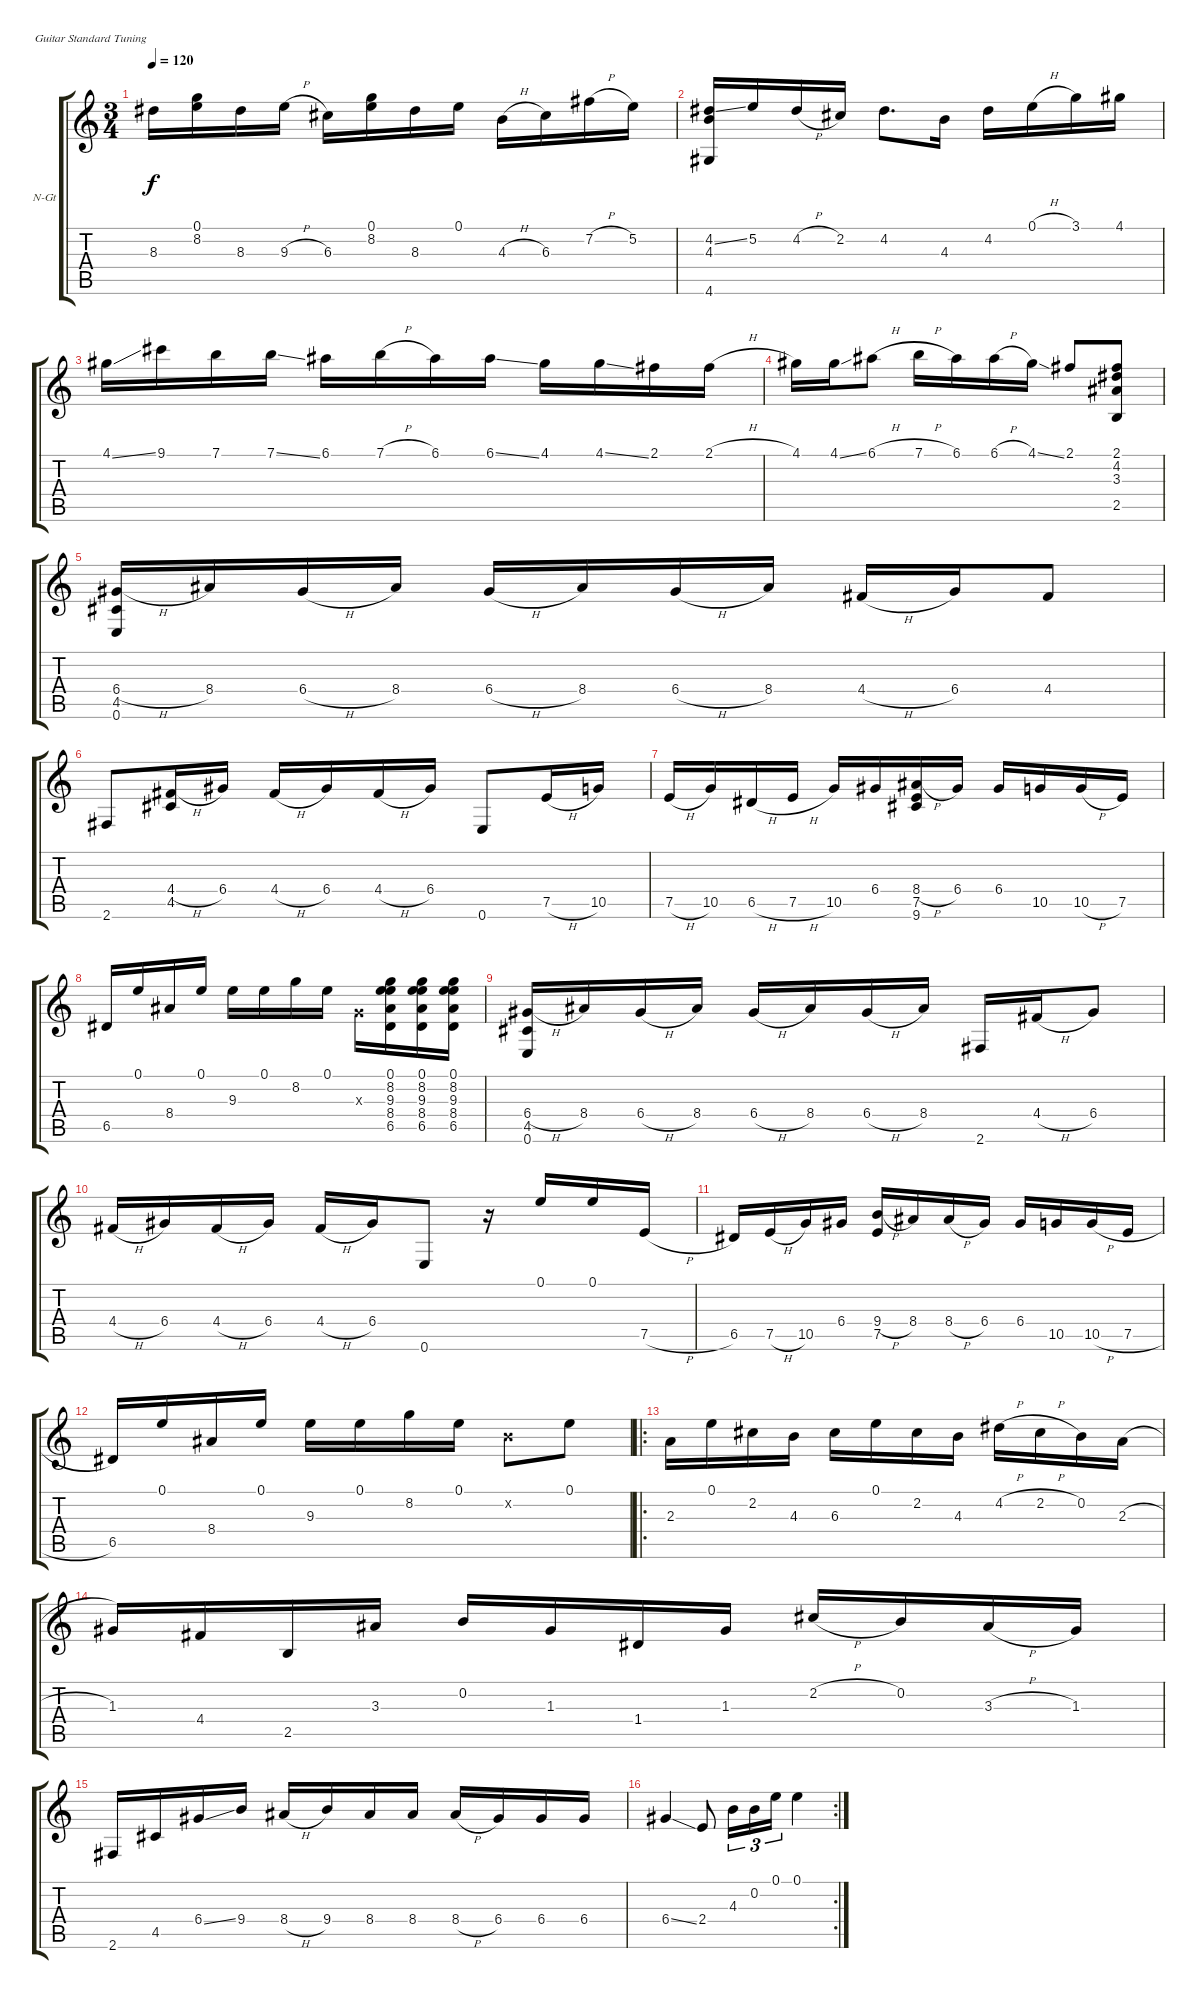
\bracketExtendMode groupsimilarinstruments
\firstSystemTrackNameOrientation horizontal
\otherSystemsTrackNameOrientation horizontal
\track ("Piste 1" "N-Gt") {instrument acousticguitarnylon}
\staff {score tabs}
\tuning (E4 B3 G3 D3 A2 E2)
\ts (3 4)
\tempo 120
\clef g2
\ks c
8.3.16{dy f} (0.1 8.2).16 8.3.16 9.3{h}.16 6.3.16 (0.1 8.2).16 8.3.16 0.1.16 4.3{h}.16 6.3.16 7.2{h}.16 5.2.16 |
(4.2{ss} 4.3 4.6).16 5.2.16 4.2{h}.16 2.2.16 4.2.8{d} 4.3.16 4.2.16 0.1{h}.16 3.1.16 4.1.16 |
4.1{ss}.16 9.1.16 7.1.16 7.1{ss}.16 6.1.16 7.1{h}.16 6.1.16 6.1{ss}.16 4.1.16 4.1{ss}.16 2.1.16 2.1{h}.16 |
4.1.16 4.1{ss}.16 6.1{h}.8 7.1{h}.16 6.1.16 6.1{h}.16 4.1{ss}.16 2.1.8 (2.1 4.2 3.3 2.5).8 |
(6.4{h} 4.5 0.6).16 8.4.16 6.4{h}.16 8.4.16 6.4{h}.16 8.4.16 6.4{h}.16 8.4.16 4.4{h}.16 6.4.16 4.4.8 |
2.6.8 (4.4{h} 4.5).16 6.4.16 4.4{h}.16 6.4.16 4.4{h}.16 6.4.16 0.6.8 7.5{h}.16 10.5.16 |
7.5{h}.16 10.5.16 6.5{h}.16 7.5{h}.16 10.5.16 6.4.16 (8.4{h} 7.5 9.6).16 6.4.16 6.4.16 10.5.16 10.5{h}.16 7.5.16 |
6.5.16 0.1.16 8.4.16 0.1.16 9.3.16 0.1.16 8.2.16 0.1.16 0.3{x}.16 (0.1 8.2 9.3 8.4 6.5).16 (0.1 8.2 9.3 8.4 6.5).16 (0.1 8.2 9.3 8.4 6.5).16 |
(6.4{h} 4.5 0.6).16 8.4.16 6.4{h}.16 8.4.16 6.4{h}.16 8.4.16 6.4{h}.16 8.4.16 2.6.16 4.4{h}.16 6.4.8 |
4.4{h}.16 6.4.16 4.4{h}.16 6.4.16 4.4{h}.16 6.4.16 0.6.8 r.16 0.1.16 0.1.16 7.5{h}.16 |
6.5.16 7.5{h}.16 10.5.16 6.4.16 (9.4{h} 7.5).16 8.4.16 8.4{h}.16 6.4.16 6.4.16 10.5.16 10.5{h}.16 7.5{h}.16 |
6.5.16 0.1.16 8.4.16 0.1.16 9.3.16 0.1.16 8.2.16 0.1.16 0.2{x}.8 0.1.8 |
\ro
2.3.16 0.1.16 2.2.16 4.3.16 6.3.16 0.1.16 2.2.16 4.3.16 4.2{h}.16 2.2{h}.16 0.2.16 2.3{h}.16 |
1.3.16 4.4.16 2.5.16 3.3.16 0.2.16 1.3.16 1.4.16 1.3.16 2.2{h}.16 0.2.16 3.3{h}.16 1.3.16 |
2.6.16 4.5.16 6.4{ss}.16 9.4.16 8.4{h}.16 9.4.16 8.4.16 8.4.16 8.4{h}.16 6.4.16 6.4.16 6.4.16 |
\rc 2
6.4{ss}.4 2.4.8 4.3.16{tu (3 2)} 0.2.16{tu (3 2)} 0.1.16{tu (3 2)} 0.1.4
